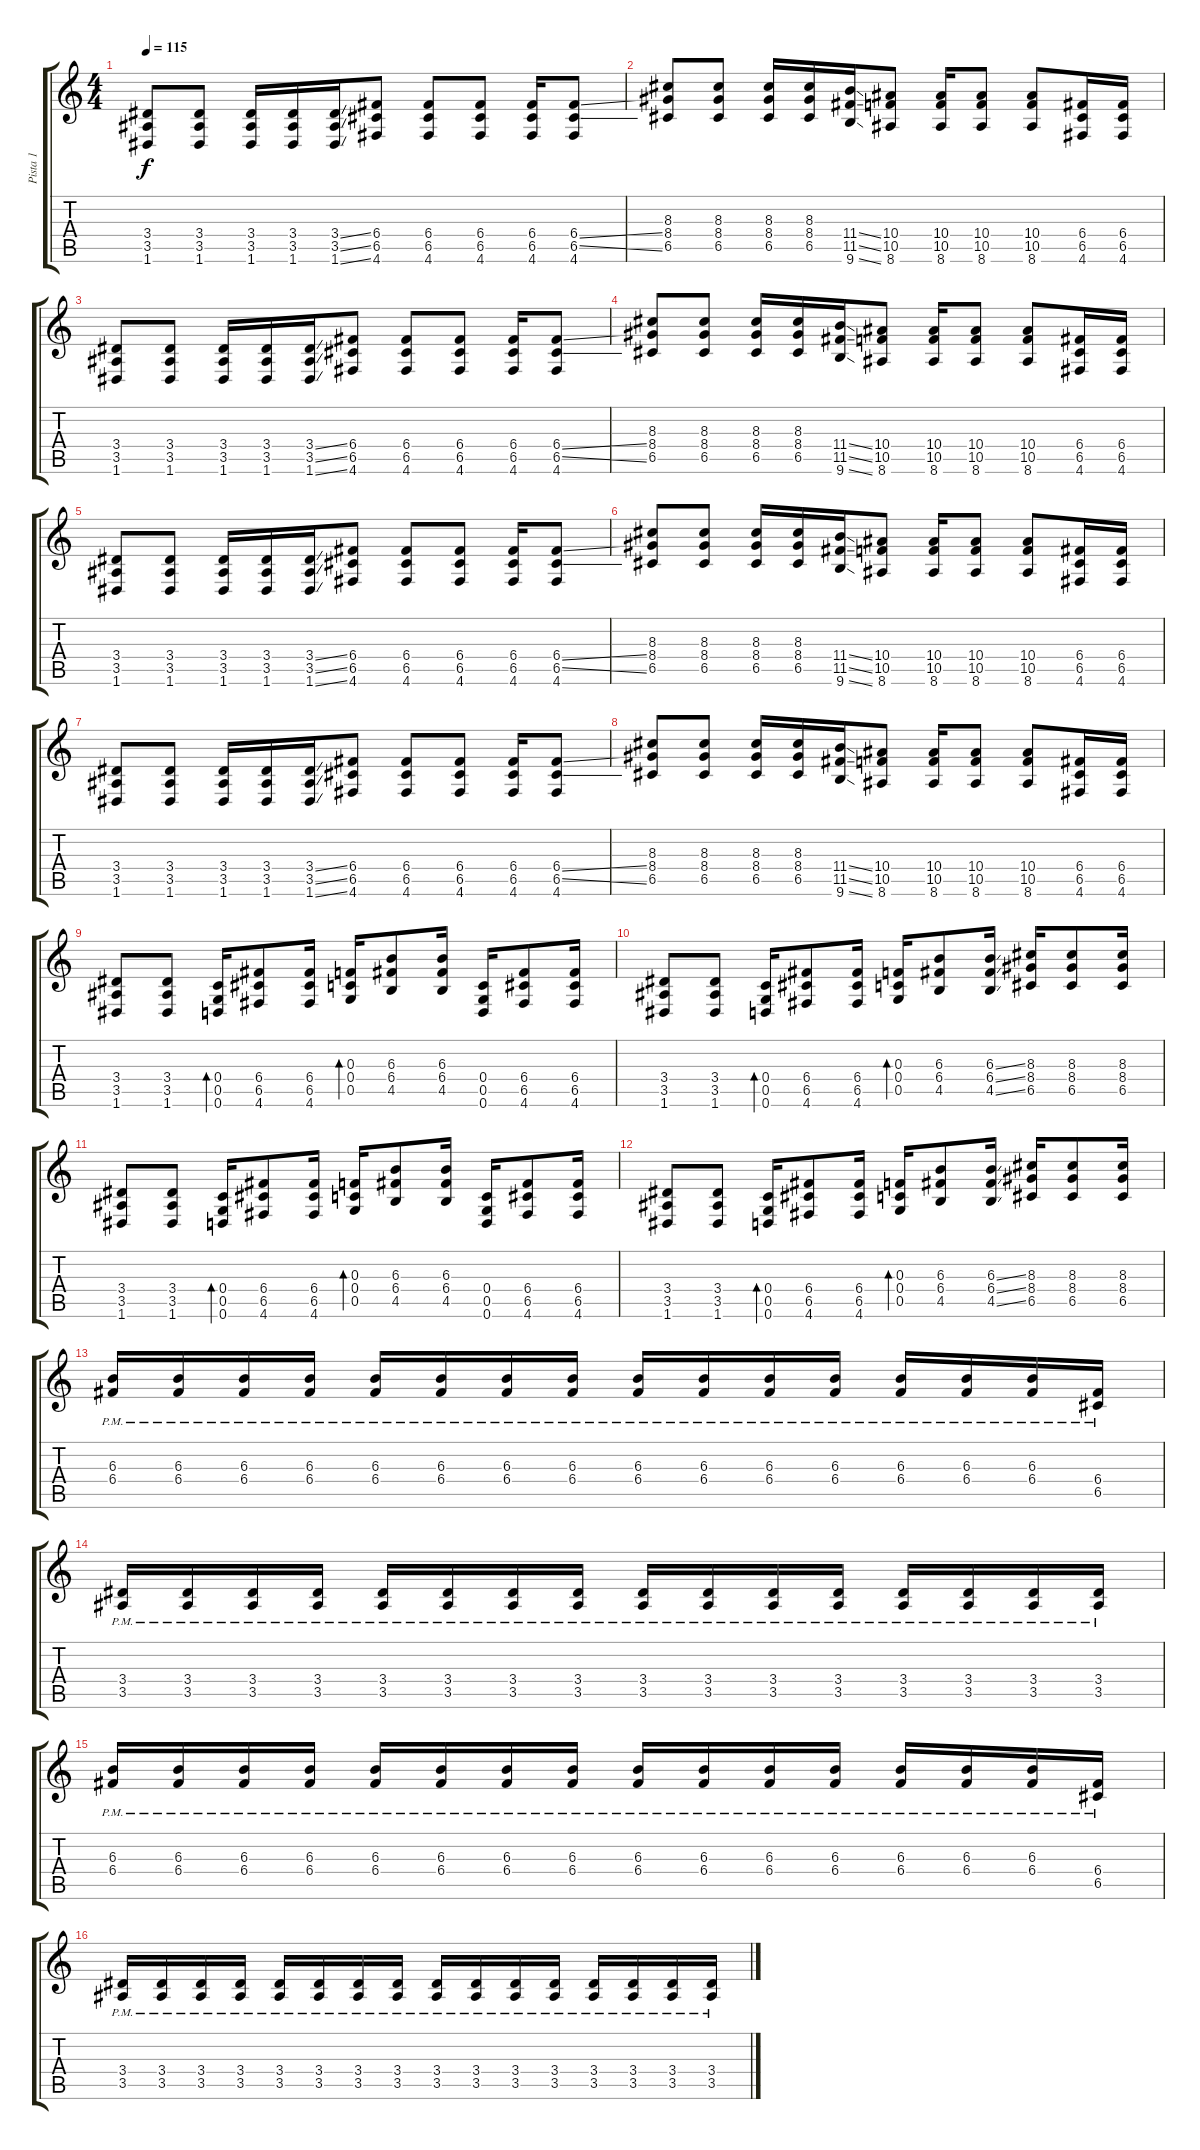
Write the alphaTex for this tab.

\track ("Pista 1" "Pista 1") {instrument overdrivenguitar}
\staff {score tabs}
\tuning (D4 A3 F3 C3 G2 D2) {hide}
\ts (4 4)
\tempo 115
\clef g2
\ks c
(3.4 3.5 1.6).8{dy f} (3.4 3.5 1.6).8 (3.4 3.5 1.6).16 (3.4 3.5 1.6).16 (3.4{ss} 3.5{ss} 1.6{ss}).16 (6.4 6.5 4.6).8 (6.4 6.5 4.6).8 (6.4 6.5 4.6).8 (6.4 6.5 4.6).16 (6.4{ss} 6.5{ss} 4.6).8 |
(8.3 8.4 6.5).8 (8.3 8.4 6.5).8 (8.3 8.4 6.5).16 (8.3 8.4 6.5).16 (11.4{ss} 11.5{ss} 9.6{ss}).16 (10.4 10.5 8.6).8 (10.4 10.5 8.6).16 (10.4 10.5 8.6).8 (10.4 10.5 8.6).8 (6.4 6.5 4.6).16 (6.4 6.5 4.6).16 |
(3.4 3.5 1.6).8 (3.4 3.5 1.6).8 (3.4 3.5 1.6).16 (3.4 3.5 1.6).16 (3.4{ss} 3.5{ss} 1.6{ss}).16 (6.4 6.5 4.6).8 (6.4 6.5 4.6).8 (6.4 6.5 4.6).8 (6.4 6.5 4.6).16 (6.4{ss} 6.5{ss} 4.6).8 |
(8.3 8.4 6.5).8 (8.3 8.4 6.5).8 (8.3 8.4 6.5).16 (8.3 8.4 6.5).16 (11.4{ss} 11.5{ss} 9.6{ss}).16 (10.4 10.5 8.6).8 (10.4 10.5 8.6).16 (10.4 10.5 8.6).8 (10.4 10.5 8.6).8 (6.4 6.5 4.6).16 (6.4 6.5 4.6).16 |
(3.4 3.5 1.6).8 (3.4 3.5 1.6).8 (3.4 3.5 1.6).16 (3.4 3.5 1.6).16 (3.4{ss} 3.5{ss} 1.6{ss}).16 (6.4 6.5 4.6).8 (6.4 6.5 4.6).8 (6.4 6.5 4.6).8 (6.4 6.5 4.6).16 (6.4{ss} 6.5{ss} 4.6).8 |
(8.3 8.4 6.5).8 (8.3 8.4 6.5).8 (8.3 8.4 6.5).16 (8.3 8.4 6.5).16 (11.4{ss} 11.5{ss} 9.6{ss}).16 (10.4 10.5 8.6).8 (10.4 10.5 8.6).16 (10.4 10.5 8.6).8 (10.4 10.5 8.6).8 (6.4 6.5 4.6).16 (6.4 6.5 4.6).16 |
(3.4 3.5 1.6).8 (3.4 3.5 1.6).8 (3.4 3.5 1.6).16 (3.4 3.5 1.6).16 (3.4{ss} 3.5{ss} 1.6{ss}).16 (6.4 6.5 4.6).8 (6.4 6.5 4.6).8 (6.4 6.5 4.6).8 (6.4 6.5 4.6).16 (6.4{ss} 6.5{ss} 4.6).8 |
(8.3 8.4 6.5).8 (8.3 8.4 6.5).8 (8.3 8.4 6.5).16 (8.3 8.4 6.5).16 (11.4{ss} 11.5{ss} 9.6{ss}).16 (10.4 10.5 8.6).8 (10.4 10.5 8.6).16 (10.4 10.5 8.6).8 (10.4 10.5 8.6).8 (6.4 6.5 4.6).16 (6.4 6.5 4.6).16 |
(3.4 3.5 1.6).8 (3.4 3.5 1.6).8 (0.4 0.5 0.6).16{bd 240} (6.4 6.5 4.6).8 (6.4 6.5 4.6).16 (0.3 0.4 0.5).16{bd 240} (6.3 6.4 4.5).8 (6.3 6.4 4.5).16 (0.4 0.5 0.6).16 (6.4 6.5 4.6).8 (6.4 6.5 4.6).16 |
(3.4 3.5 1.6).8 (3.4 3.5 1.6).8 (0.4 0.5 0.6).16{bd 240} (6.4 6.5 4.6).8 (6.4 6.5 4.6).16 (0.3 0.4 0.5).16{bd 240} (6.3 6.4 4.5).8 (6.3{ss} 6.4{ss} 4.5{ss}).16 (8.3 8.4 6.5).16 (8.3 8.4 6.5).8 (8.3 8.4 6.5).16 |
(3.4 3.5 1.6).8 (3.4 3.5 1.6).8 (0.4 0.5 0.6).16{bd 240} (6.4 6.5 4.6).8 (6.4 6.5 4.6).16 (0.3 0.4 0.5).16{bd 240} (6.3 6.4 4.5).8 (6.3 6.4 4.5).16 (0.4 0.5 0.6).16 (6.4 6.5 4.6).8 (6.4 6.5 4.6).16 |
(3.4 3.5 1.6).8 (3.4 3.5 1.6).8 (0.4 0.5 0.6).16{bd 240} (6.4 6.5 4.6).8 (6.4 6.5 4.6).16 (0.3 0.4 0.5).16{bd 240} (6.3 6.4 4.5).8 (6.3{ss} 6.4{ss} 4.5{ss}).16 (8.3 8.4 6.5).16 (8.3 8.4 6.5).8 (8.3 8.4 6.5).16 |
(6.3{pm} 6.4{pm}).16 (6.3{pm} 6.4{pm}).16 (6.3{pm} 6.4{pm}).16 (6.3{pm} 6.4{pm}).16 (6.3{pm} 6.4{pm}).16 (6.3{pm} 6.4{pm}).16 (6.3{pm} 6.4{pm}).16 (6.3{pm} 6.4{pm}).16 (6.3{pm} 6.4{pm}).16 (6.3{pm} 6.4{pm}).16 (6.3{pm} 6.4{pm}).16 (6.3{pm} 6.4{pm}).16 (6.3{pm} 6.4{pm}).16 (6.3{pm} 6.4{pm}).16 (6.3{pm} 6.4{pm}).16 (6.4{pm} 6.5{pm}).16 |
(3.4{pm} 3.5{pm}).16 (3.4{pm} 3.5{pm}).16 (3.4{pm} 3.5{pm}).16 (3.4{pm} 3.5{pm}).16 (3.4{pm} 3.5{pm}).16 (3.4{pm} 3.5{pm}).16 (3.4{pm} 3.5{pm}).16 (3.4{pm} 3.5{pm}).16 (3.4{pm} 3.5{pm}).16 (3.4{pm} 3.5{pm}).16 (3.4{pm} 3.5{pm}).16 (3.4{pm} 3.5{pm}).16 (3.4{pm} 3.5{pm}).16 (3.4{pm} 3.5{pm}).16 (3.4{pm} 3.5{pm}).16 (3.4{pm} 3.5{pm}).16 |
(6.3{pm} 6.4{pm}).16 (6.3{pm} 6.4{pm}).16 (6.3{pm} 6.4{pm}).16 (6.3{pm} 6.4{pm}).16 (6.3{pm} 6.4{pm}).16 (6.3{pm} 6.4{pm}).16 (6.3{pm} 6.4{pm}).16 (6.3{pm} 6.4{pm}).16 (6.3{pm} 6.4{pm}).16 (6.3{pm} 6.4{pm}).16 (6.3{pm} 6.4{pm}).16 (6.3{pm} 6.4{pm}).16 (6.3{pm} 6.4{pm}).16 (6.3{pm} 6.4{pm}).16 (6.3{pm} 6.4{pm}).16 (6.4{pm} 6.5{pm}).16 |
(3.4{pm} 3.5{pm}).16 (3.4{pm} 3.5{pm}).16 (3.4{pm} 3.5{pm}).16 (3.4{pm} 3.5{pm}).16 (3.4{pm} 3.5{pm}).16 (3.4{pm} 3.5{pm}).16 (3.4{pm} 3.5{pm}).16 (3.4{pm} 3.5{pm}).16 (3.4{pm} 3.5{pm}).16 (3.4{pm} 3.5{pm}).16 (3.4{pm} 3.5{pm}).16 (3.4{pm} 3.5{pm}).16 (3.4{pm} 3.5{pm}).16 (3.4{pm} 3.5{pm}).16 (3.4{pm} 3.5{pm}).16 (3.4{pm} 3.5{pm}).16
